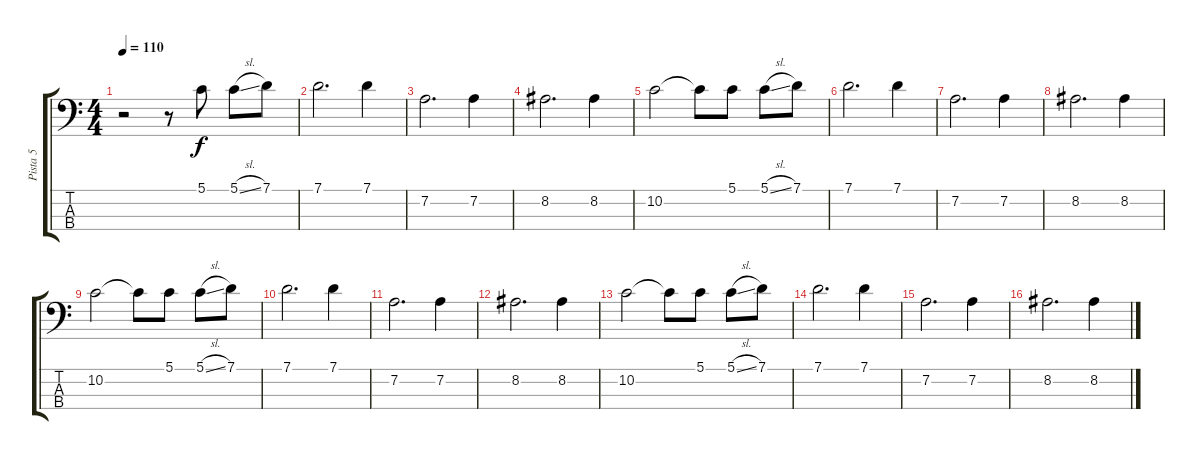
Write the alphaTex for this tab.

\track ("Pista 5" "Pista 5") {instrument electricbassfinger}
\staff {score tabs}
\tuning (G2 D2 A1 E1) {hide}
\ts (4 4)
\tempo 110
\clef f4
\ks c
r.2{dy f} r.8 5.1.8 5.1{sl}.8 7.1.8 |
7.1.2{d} 7.1.4 |
7.2.2{d} 7.2.4 |
8.2.2{d} 8.2.4 |
10.2.2 10.2{t}.8 5.1.8 5.1{sl}.8 7.1.8 |
7.1.2{d} 7.1.4 |
7.2.2{d} 7.2.4 |
8.2.2{d} 8.2.4 |
10.2.2 10.2{t}.8 5.1.8 5.1{sl}.8 7.1.8 |
7.1.2{d} 7.1.4 |
7.2.2{d} 7.2.4 |
8.2.2{d} 8.2.4 |
10.2.2 10.2{t}.8 5.1.8 5.1{sl}.8 7.1.8 |
7.1.2{d} 7.1.4 |
7.2.2{d} 7.2.4 |
8.2.2{d} 8.2.4
